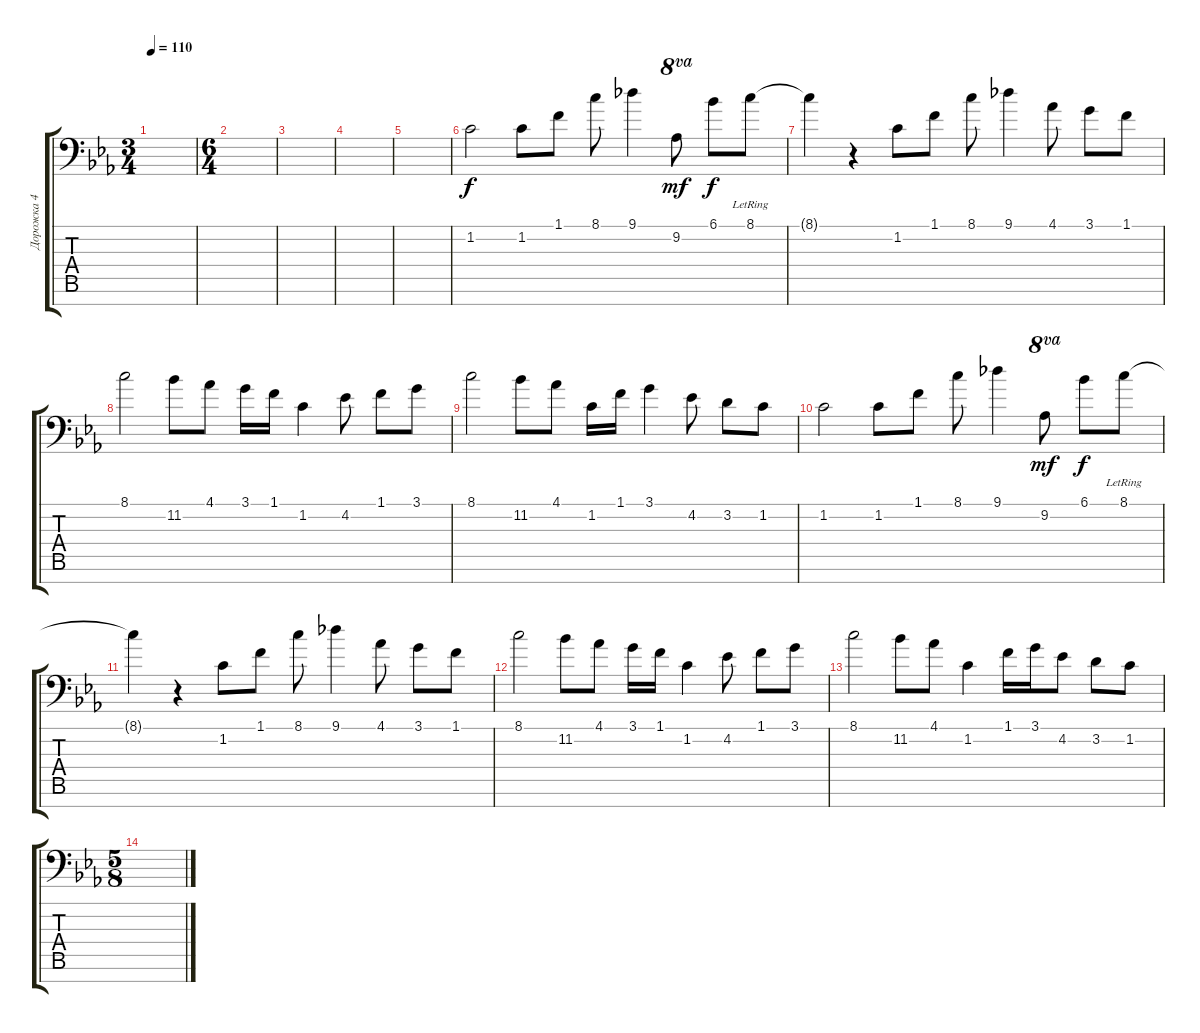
\track ("Дорожка 4" "Дорожка 4") {instrument viola}
\staff {score tabs}
\tuning (E4 B3 G3 D3 A2 E2 C-1) {hide}
\ts (3 4)
\tempo 110
\clef f4
\ks cminor
|
\ts (6 4)
|
|
|
|
1.2.2 1.2.8 1.1.8 8.1.8 9.1.4 9.2.8{ot 8va dy mf} 6.1.8{dy f} 8.1{lr}.8 |
8.1{t}.4 r.4 1.2.8 1.1.8 8.1.8 9.1.4 4.1.8 3.1.8 1.1.8 |
8.1.2 11.2.8 4.1.8 3.1.16 1.1.16 1.2.4 4.2.8 1.1.8 3.1.8 |
8.1.2 11.2.8 4.1.8 1.2.16 1.1.16 3.1.4 4.2.8 3.2.8 1.2.8 |
1.2.2 1.2.8 1.1.8 8.1.8 9.1.4 9.2.8{ot 8va dy mf} 6.1.8{dy f} 8.1{lr}.8 |
8.1{t}.4 r.4 1.2.8 1.1.8 8.1.8 9.1.4 4.1.8 3.1.8 1.1.8 |
8.1.2 11.2.8 4.1.8 3.1.16 1.1.16 1.2.4 4.2.8 1.1.8 3.1.8 |
8.1.2 11.2.8 4.1.8 1.2.4 1.1.16 3.1.16 4.2.8 3.2.8 1.2.8 |
\ts (5 8)
